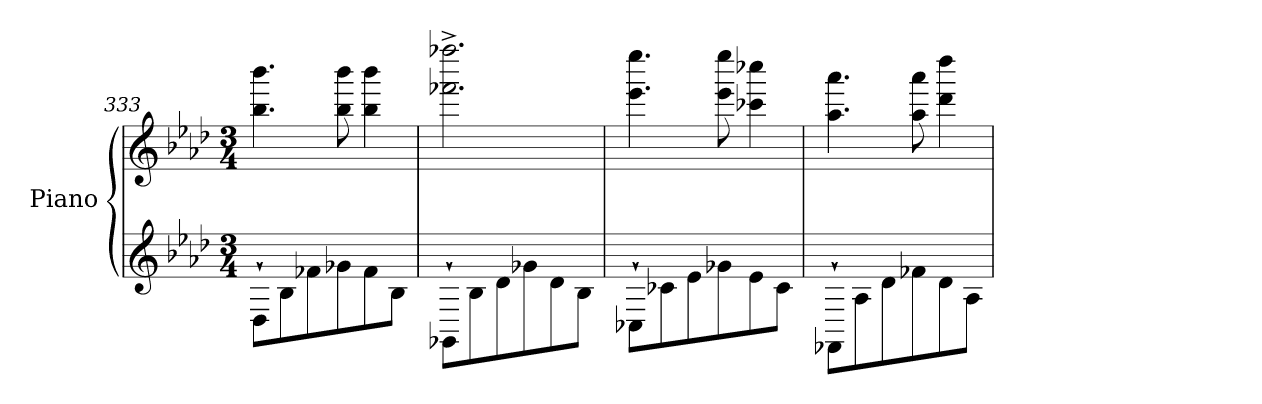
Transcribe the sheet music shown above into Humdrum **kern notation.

**kern	**kern
*part1	*part1
*staff2	*staff1
*I"Piano	*
*I'Pno.	*
*clefG2	*clefG2
*k[b-e-a-d-]	*k[b-e-a-d-]
*M3/4	*M3/4
=333	=333
8D-`\L	4.bb-\ 4.bbb-\
8B-\	.
8f-X\	.
8g-X\	8bb-\ 8bbb-\
8f-\	4bb-\ 4bbb-\
8B-\J	.
=334	=334
8GG-X`\L	2.fff-X\^ 2.ffff-X\^
8B-\	.
8d-\	.
8g-X\	.
8d-\	.
8B-\J	.
=335	=335
8C-X`\L	4.eee-\ 4.eeee-\
8c-X\	.
8e-\	.
8g-X\	8eee-\ 8eeee-\
8e-\	4ccc-X\ 4cccc-X\
8c-\J	.
=336	=336
8FF-X`\L	4.aa-\ 4.aaa-\
8A-\	.
8d-\	.
8f-X\	8aa-\ 8aaa-\
8d-\	4ddd-\ 4dddd-\
8A-\J	.
=	=
*-	*-
